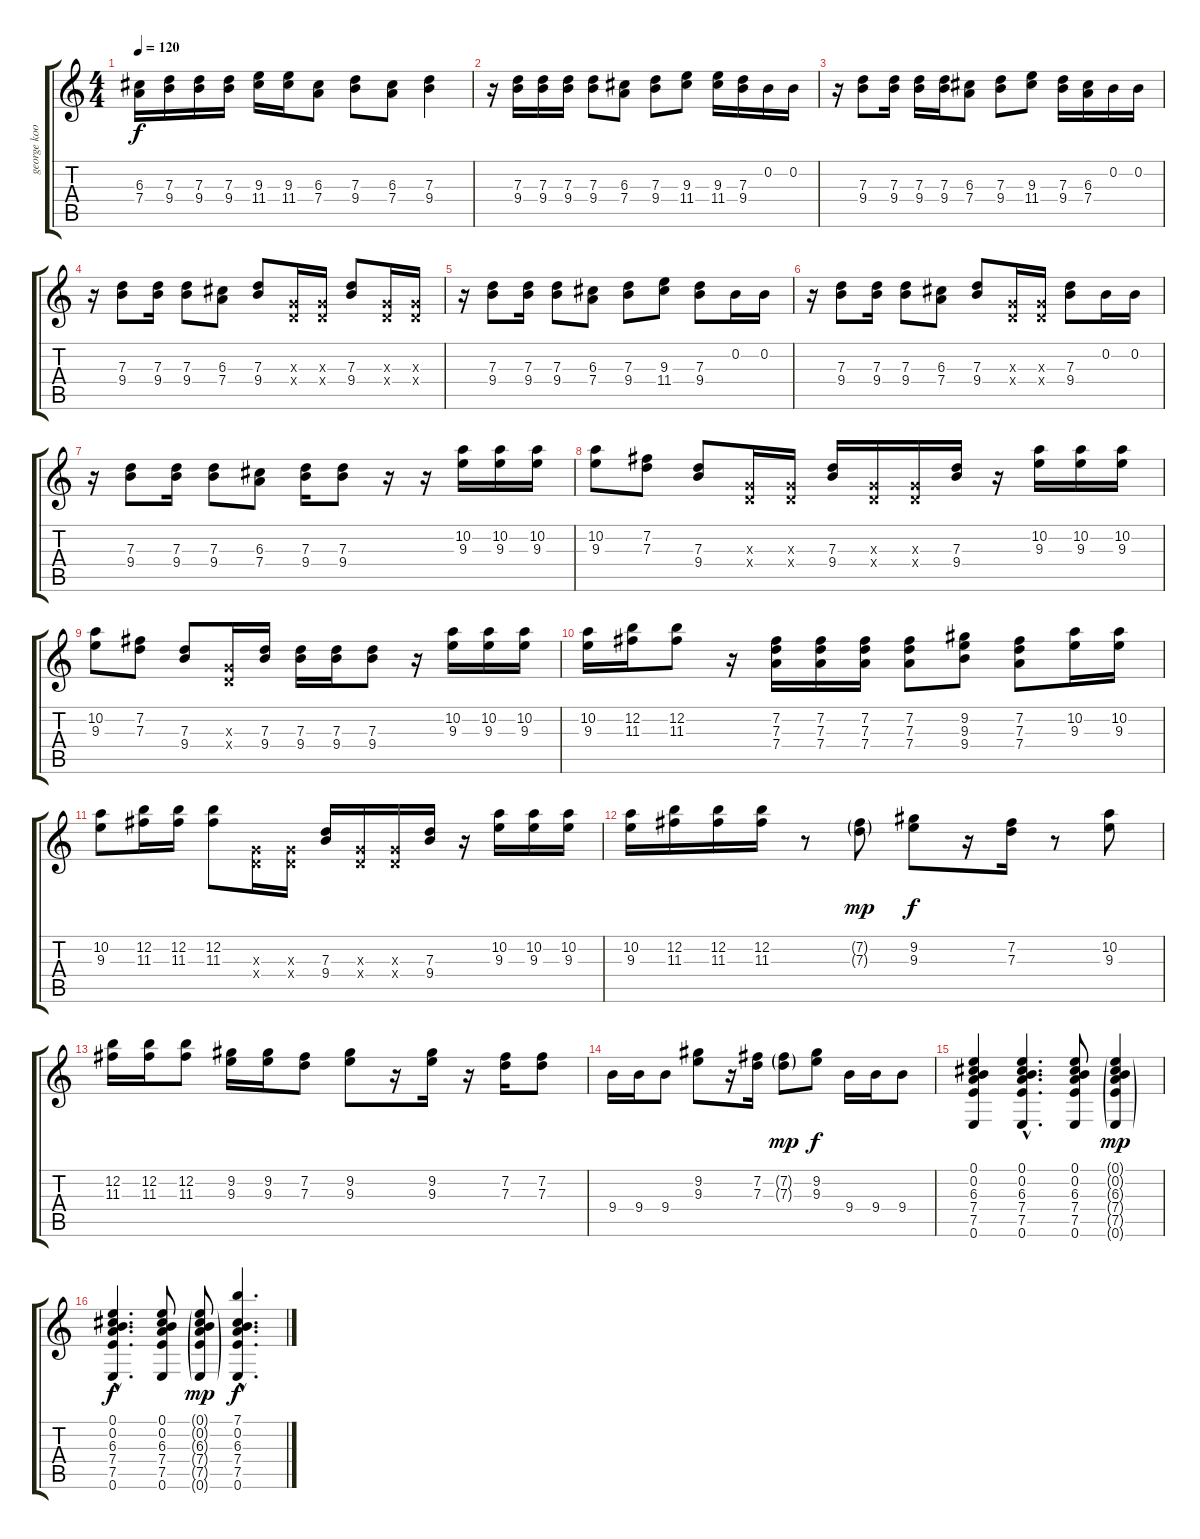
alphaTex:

\track ("george kooymans" "george koo") {instrument acousticguitarsteel}
\staff {score tabs}
\tuning (E4 B3 G3 D3 A2 E2) {hide}
\ts (4 4)
\tempo 120
\clef g2
\ks c
(6.3 7.4).16{dy f} (7.3 9.4).16 (7.3 9.4).16 (7.3 9.4).16 (9.3 11.4).16 (9.3 11.4).16 (6.3 7.4).8 (7.3 9.4).8 (6.3 7.4).8 (7.3 9.4).4 |
r.16 (7.3 9.4).16 (7.3 9.4).16 (7.3 9.4).16 (7.3 9.4).8 (6.3 7.4).8 (7.3 9.4).8 (9.3 11.4).8 (9.3 11.4).16 (7.3 9.4).16 0.2.16 0.2.16 |
r.16 (7.3 9.4).8 (7.3 9.4).16 (7.3 9.4).16 (7.3 9.4).16 (6.3 7.4).8 (7.3 9.4).8 (9.3 11.4).8 (7.3 9.4).16 (6.3 7.4).16 0.2.16 0.2.16 |
r.16 (7.3 9.4).8 (7.3 9.4).16 (7.3 9.4).8 (6.3 7.4).8 (7.3 9.4).8 (0.3{x} 0.4{x}).16 (0.3{x} 0.4{x}).16 (7.3 9.4).8 (0.3{x} 0.4{x}).16 (0.3{x} 0.4{x}).16 |
r.16 (7.3 9.4).8 (7.3 9.4).16 (7.3 9.4).8 (6.3 7.4).8 (7.3 9.4).8 (9.3 11.4).8 (7.3 9.4).8 0.2.16 0.2.16 |
r.16 (7.3 9.4).8 (7.3 9.4).16 (7.3 9.4).8 (6.3 7.4).8 (7.3 9.4).8 (0.3{x} 0.4{x}).16 (0.3{x} 0.4{x}).16 (7.3 9.4).8 0.2.16 0.2.16 |
r.16 (7.3 9.4).8 (7.3 9.4).16 (7.3 9.4).8 (6.3 7.4).8 (7.3 9.4).16 (7.3 9.4).8 r.16 r.16 (10.2 9.3).16 (10.2 9.3).16 (10.2 9.3).16 |
(10.2 9.3).8 (7.2 7.3).8 (7.3 9.4).8 (0.3{x} 0.4{x}).16 (0.3{x} 0.4{x}).16 (7.3 9.4).16 (0.3{x} 0.4{x}).16 (0.3{x} 0.4{x}).16 (7.3 9.4).16 r.16 (10.2 9.3).16 (10.2 9.3).16 (10.2 9.3).16 |
(10.2 9.3).8 (7.2 7.3).8 (7.3 9.4).8 (0.3{x} 0.4{x}).16 (7.3 9.4).16 (7.3 9.4).16 (7.3 9.4).16 (7.3 9.4).8 r.16 (10.2 9.3).16 (10.2 9.3).16 (10.2 9.3).16 |
(10.2 9.3).16 (12.2 11.3).16 (12.2 11.3).8 r.16 (7.2 7.3 7.4).16 (7.2 7.3 7.4).16 (7.2 7.3 7.4).16 (7.2 7.3 7.4).8 (9.2 9.3 9.4).8 (7.2 7.3 7.4).8 (10.2 9.3).16 (10.2 9.3).16 |
(10.2 9.3).8 (12.2 11.3).16 (12.2 11.3).16 (12.2 11.3).8 (0.3{x} 0.4{x}).16 (0.3{x} 0.4{x}).16 (7.3 9.4).16 (0.3{x} 0.4{x}).16 (0.3{x} 0.4{x}).16 (7.3 9.4).16 r.16 (10.2 9.3).16 (10.2 9.3).16 (10.2 9.3).16 |
(10.2 9.3).16 (12.2 11.3).16 (12.2 11.3).16 (12.2 11.3).16 r.8 (7.2{g} 7.3{g}).8{dy mp} (9.2 9.3).8{dy f} r.16 (7.2 7.3).16 r.8 (10.2 9.3).8 |
(12.2 11.3).16 (12.2 11.3).16 (12.2 11.3).8 (9.2 9.3).16 (9.2 9.3).16 (7.2 7.3).8 (9.2 9.3).8 r.16 (9.2 9.3).16 r.16 (7.2 7.3).16 (7.2 7.3).8 |
9.4.16 9.4.16 9.4.8 (9.2 9.3).8 r.16 (7.2 7.3).16 (7.2{g} 7.3{g}).8{dy mp} (9.2 9.3).8{dy f} 9.4.16 9.4.16 9.4.8 |
(0.1 0.2 6.3 7.4 7.5 0.6).4 (0.1{hac} 0.2{hac} 6.3{hac} 7.4{hac} 7.5{hac} 0.6{hac}).4{d} (0.1 0.2 6.3 7.4 7.5 0.6).8 (0.1{g} 0.2{g} 6.3{g} 7.4{g} 7.5{g} 0.6{g}).4{dy mp} |
(0.1{hac} 0.2{hac} 6.3{hac} 7.4{hac} 7.5{hac} 0.6{hac}).4{d dy f} (0.1 0.2 6.3 7.4 7.5 0.6).8 (0.1{g} 0.2{g} 6.3{g} 7.4{g} 7.5{g} 0.6{g}).8{dy mp} (7.1{hac} 0.2{hac} 6.3{hac} 7.4{hac} 7.5{hac} 0.6{hac}).4{d dy f}
